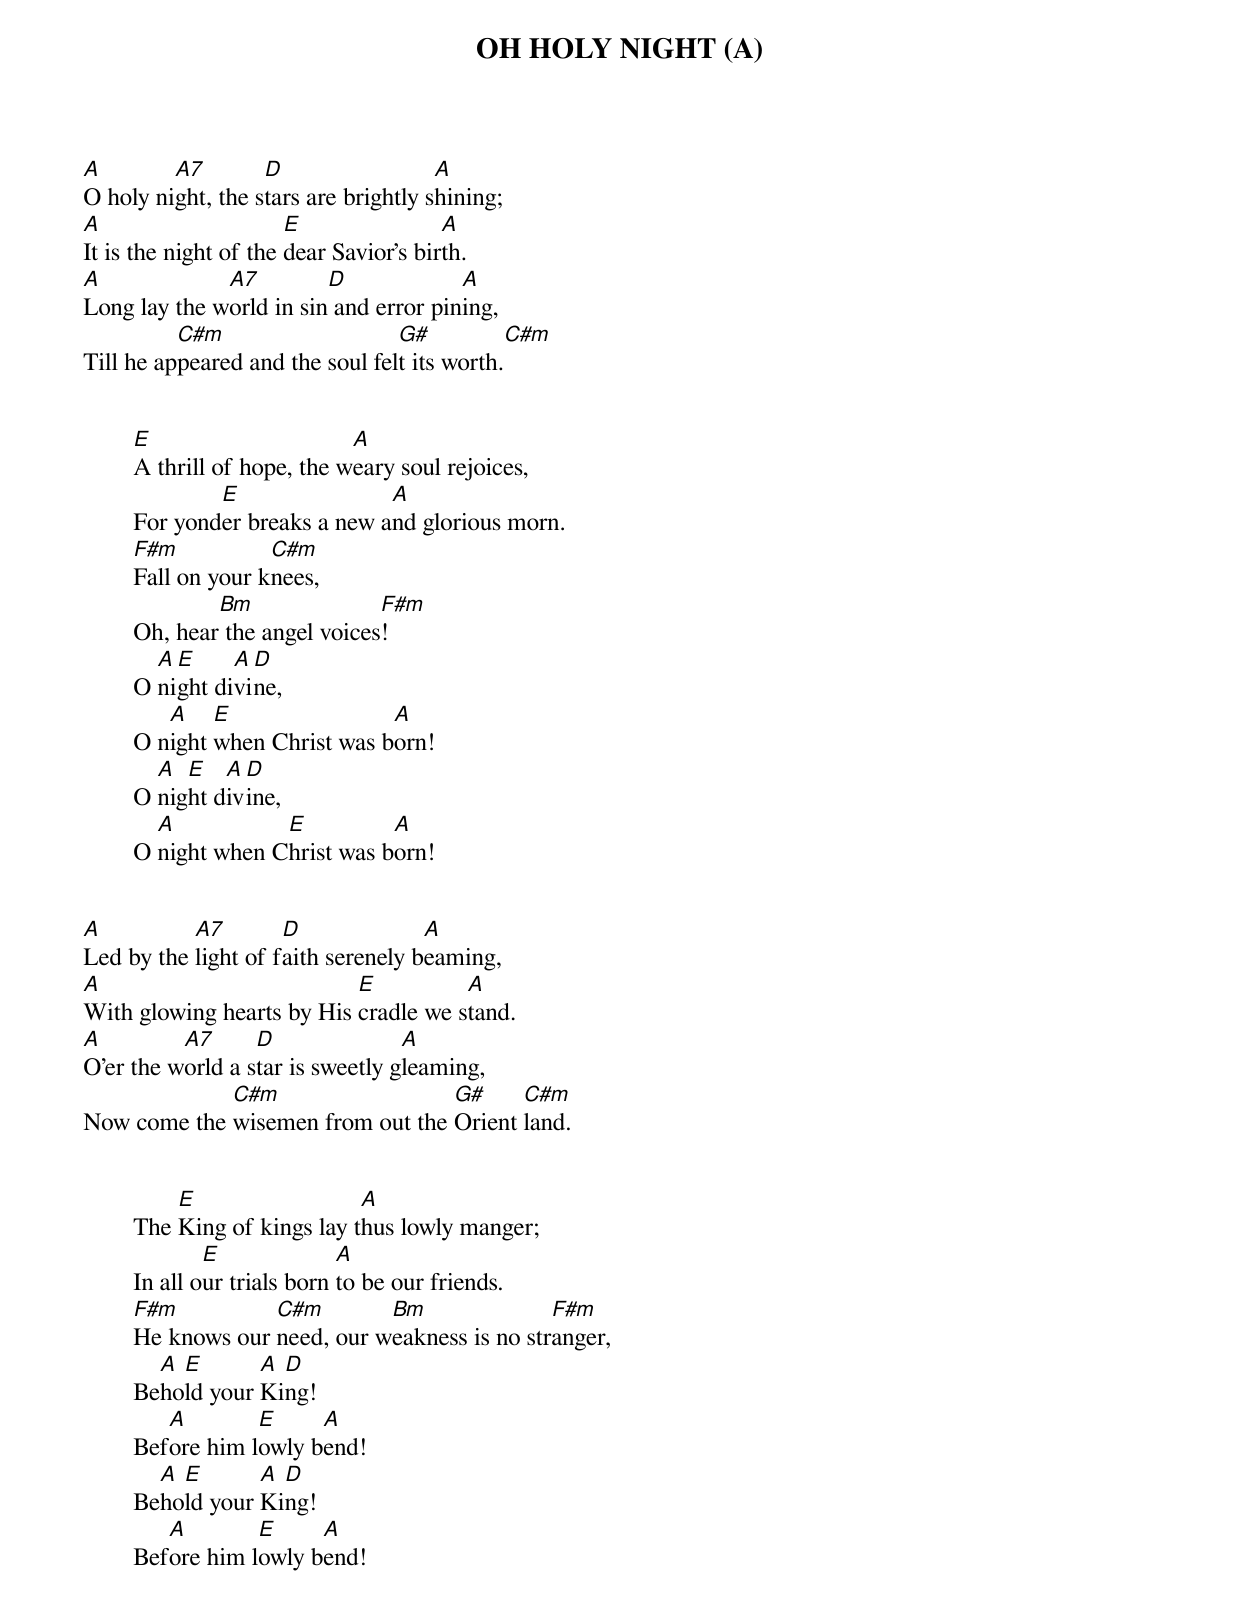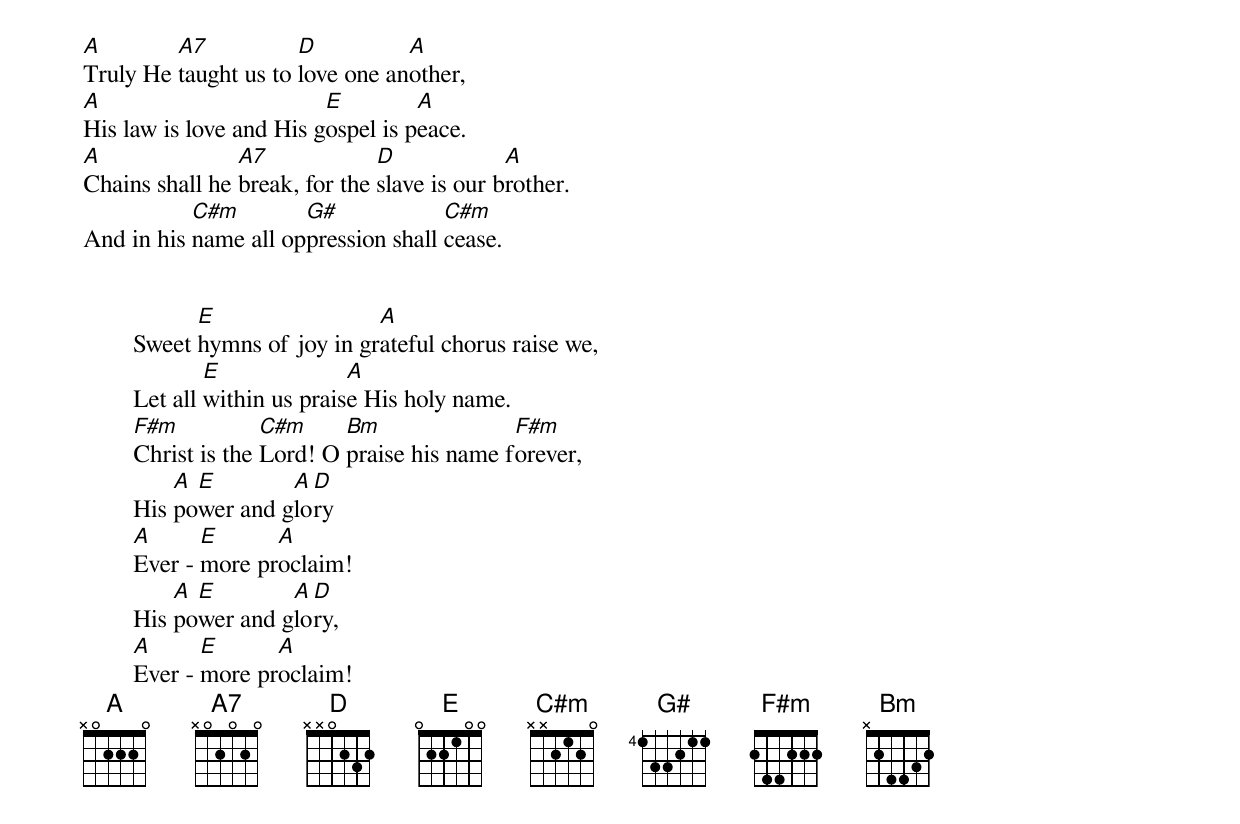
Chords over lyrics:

OH HOLY NIGHT (A)

A        A7        D                  A
O holy night, the stars are brightly shining;
A                      E                A
It is the night of the dear Savior's birth.
A             A7         D             A
Long lay the world in sin and error pining,
          C#m                    G#               C#m
Till he appeared and the soul felt its worth.


	E                      A
	A thrill of hope, the weary soul rejoices,
		E                A
	For yonder breaks a new and glorious morn.
	F#m           C#m
	Fall on your knees,
		Bm               F#m
	Oh, hear the angel voices!
	  A E     A D
	O night divine,
	   A    E                A
	O night when Christ was born!
	  A  E   A D
	O night divine,
	  A           E          A
	O night when Christ was born!


A          A7        D              A
Led by the light of faith serenely beaming,
A                          E          A
With glowing hearts by His cradle we stand.
A         A7      D               A
O'er the world a star is sweetly gleaming,
             C#m                  G#     C#m
Now come the wisemen from out the Orient land.


	    E                  A
	The King of kings lay thus lowly manger;
		E              A
	In all our trials born to be our friends.
	F#m          C#m        Bm               F#m
	He knows our need, our weakness is no stranger,
	  A E       A D
	Behold your King!
	   A        E     A
	Before him lowly bend!
	  A E       A D
	Behold your King!
	   A        E     A
	Before him lowly bend!


A        A7           D          A
Truly He taught us to love one another,
A                        E         A
His law is love and His gospel is peace.
A               A7             D             A
Chains shall he break, for the slave is our brother.
           C#m        G#             C#m
And in his name all oppression shall cease.


	      E                 A
	Sweet hymns of joy in grateful chorus raise we,
		E              A
	Let all within us praise His holy name.
	F#m           C#m     Bm               F#m
	Christ is the Lord! O praise his name forever,
	    A E        A D
	His power and glory
	A      E      A
	Ever - more proclaim!
	    A E        A D
	His power and glory,
	A      E      A
	Ever - more proclaim!
